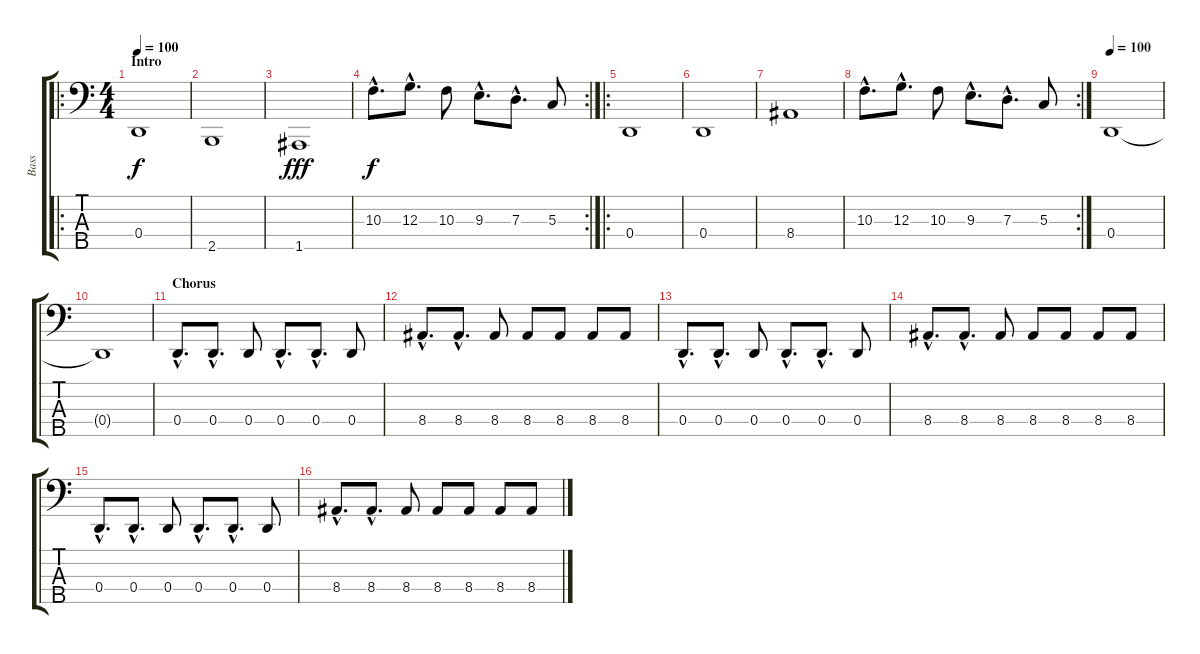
\track ("Bass" "Bass") {instrument electricbasspick}
\staff {score tabs}
\tuning (F2 C2 G1 D1 A0) {hide}
\ro
\ts (4 4)
\section ("" "Intro")
\tempo 100
\tempo 111
\tempo 100
\clef f4
\ks c
0.4.1{dy f instrument electricbasspick} |
2.5.1 |
1.5.1{dy fff} |
\rc 2
10.3{hac}.8{d dy f} 12.3{hac}.8{d} 10.3.8 9.3{hac}.8{d} 7.3{hac}.8{d} 5.3.8 |
\ro
0.4.1 |
0.4.1 |
8.4.1 |
\rc 2
10.3{hac}.8{d} 12.3{hac}.8{d} 10.3.8 9.3{hac}.8{d} 7.3{hac}.8{d} 5.3.8 |
\tempo 100
0.4.1 |
0.4{t}.1 |
\section ("" "Chorus")
0.4{hac}.8{d} 0.4{hac}.8{d} 0.4.8 0.4{hac}.8{d} 0.4{hac}.8{d} 0.4.8 |
8.4{hac}.8{d} 8.4{hac}.8{d} 8.4.8 8.4.8 8.4.8 8.4.8 8.4.8 |
0.4{hac}.8{d} 0.4{hac}.8{d} 0.4.8 0.4{hac}.8{d} 0.4{hac}.8{d} 0.4.8 |
8.4{hac}.8{d} 8.4{hac}.8{d} 8.4.8 8.4.8 8.4.8 8.4.8 8.4.8 |
0.4{hac}.8{d} 0.4{hac}.8{d} 0.4.8 0.4{hac}.8{d} 0.4{hac}.8{d} 0.4.8 |
8.4{hac}.8{d} 8.4{hac}.8{d} 8.4.8 8.4.8 8.4.8 8.4.8 8.4.8
